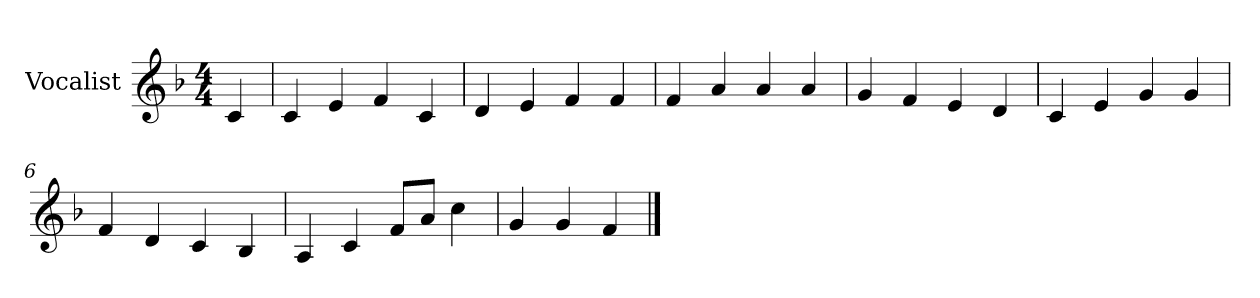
**kern
*part1
*staff1
*I"Vocalist
*k[b-]
*F:
*M4/4
=
4c
=1
4c
4e
4f
4c
=2
4d
4e
4f
4f
=3
4f
4a
4a
4a
=4
4g
4f
4e
4d
=5
4c
4e
4g
4g
=6
4f
4d
4c
4B-
=7
4A
4c
8fL
8aJ
4cc
=8
4g
4g
4f
==
*-
